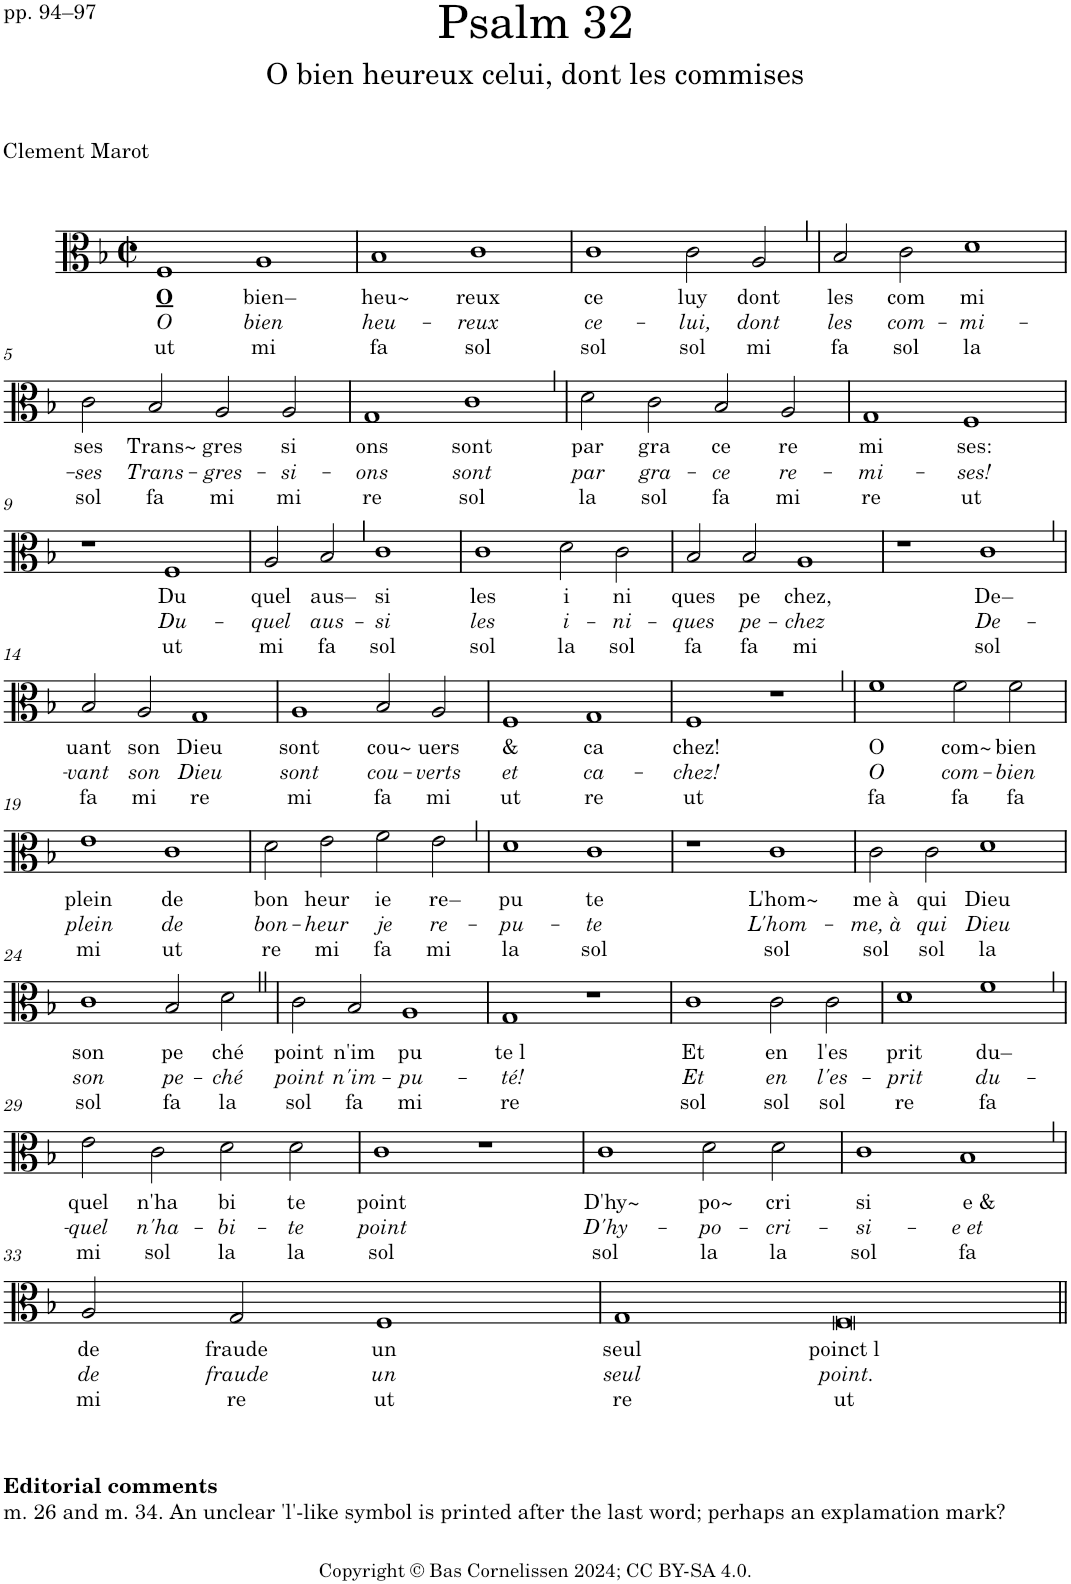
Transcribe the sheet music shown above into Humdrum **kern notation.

**kern	**text	**text	**text
*part1	*part1	*part1	*part1
*staff1	*staff1	*staff1	*staff1
*I"Voice	*	*	*
*I'Vo.	*	*	*
*clefC3	*	*	*
*k[b-]	*	*	*
*M4/2	*	*	*
*met(c|)	*	*	*
=1	=1	=1	=1
!	!LO:LY:b	!LO:LY:b	!LO:LY:b
1F	O	O	ut
!	!LO:LY:b	!LO:LY:b	!LO:LY:b
1A	bien–	bien	mi
=2	=2	=2	=2
!	!LO:LY:b	!LO:LY:b	!LO:LY:b
1B-	heu~	heu-	fa
!	!LO:LY:b	!LO:LY:b	!LO:LY:b
1c	reux	-reux	sol
=3	=3	=3	=3
!	!LO:LY:b	!LO:LY:b	!LO:LY:b
1c	ce	ce-	sol
!	!LO:LY:b	!LO:LY:b	!LO:LY:b
2c\	luy	-lui,	sol
!	!LO:LY:b	!LO:LY:b	!LO:LY:b
2AZ/	dont	dont	mi
=4	=4	=4	=4
!	!LO:LY:b	!LO:LY:b	!LO:LY:b
2B-/	les	les	fa
!	!LO:LY:b	!LO:LY:b	!LO:LY:b
2c\	com	com-	sol
!	!LO:LY:b	!LO:LY:b	!LO:LY:b
1d	mi	-mi-	la
!!LO:LB:g=z
=5	=5	=5	=5
!	!LO:LY:b	!LO:LY:b	!LO:LY:b
2c\	ses	-ses	sol
!	!LO:LY:b	!LO:LY:b	!LO:LY:b
2B-/	Trans~	Trans-	fa
!	!LO:LY:b	!LO:LY:b	!LO:LY:b
2A/	gres	-gres-	mi
!	!LO:LY:b	!LO:LY:b	!LO:LY:b
2A/	si	-si-	mi
=6	=6	=6	=6
!	!LO:LY:b	!LO:LY:b	!LO:LY:b
1G	ons	-ons	re
!	!LO:LY:b	!LO:LY:b	!LO:LY:b
1cZ	sont	sont	sol
=7	=7	=7	=7
!	!LO:LY:b	!LO:LY:b	!LO:LY:b
2d\	par	par	la
!	!LO:LY:b	!LO:LY:b	!LO:LY:b
2c\	gra	gra-	sol
!	!LO:LY:b	!LO:LY:b	!LO:LY:b
2B-/	ce	-ce	fa
!	!LO:LY:b	!LO:LY:b	!LO:LY:b
2A/	re	re-	mi
=8	=8	=8	=8
!	!LO:LY:b	!LO:LY:b	!LO:LY:b
1G	mi	-mi-	re
!	!LO:LY:b	!LO:LY:b	!LO:LY:b
1F	ses:	-ses!	ut
!!LO:LB:g=z
=9	=9	=9	=9
1r	.	.	.
!	!LO:LY:b	!LO:LY:b	!LO:LY:b
1F	Du	Du-	ut
=10	=10	=10	=10
!	!LO:LY:b	!LO:LY:b	!LO:LY:b
2A/	quel	-quel	mi
!	!LO:LY:b	!LO:LY:b	!LO:LY:b
2B-Z/	aus–	aus-	fa
!	!LO:LY:b	!LO:LY:b	!LO:LY:b
1c	si	-si	sol
=11	=11	=11	=11
!	!LO:LY:b	!LO:LY:b	!LO:LY:b
1c	les	les	sol
!	!LO:LY:b	!LO:LY:b	!LO:LY:b
2d\	i	i-	la
!	!LO:LY:b	!LO:LY:b	!LO:LY:b
2c\	ni	-ni-	sol
=12	=12	=12	=12
!	!LO:LY:b	!LO:LY:b	!LO:LY:b
2B-/	ques	-ques	fa
!	!LO:LY:b	!LO:LY:b	!LO:LY:b
2B-/	pe	pe-	fa
!	!LO:LY:b	!LO:LY:b	!LO:LY:b
1A	chez,	-chez	mi
=13	=13	=13	=13
1r	.	.	.
!	!LO:LY:b	!LO:LY:b	!LO:LY:b
1cZ	De–	De-	sol
!!LO:LB:g=z
=14	=14	=14	=14
!	!LO:LY:b	!LO:LY:b	!LO:LY:b
2B-/	uant	-vant	fa
!	!LO:LY:b	!LO:LY:b	!LO:LY:b
2A/	son	son	mi
!	!LO:LY:b	!LO:LY:b	!LO:LY:b
1G	Dieu	Dieu	re
=15	=15	=15	=15
!	!LO:LY:b	!LO:LY:b	!LO:LY:b
1A	sont	sont	mi
!	!LO:LY:b	!LO:LY:b	!LO:LY:b
2B-/	cou~	cou-	fa
!	!LO:LY:b	!LO:LY:b	!LO:LY:b
2A/	uers	-verts	mi
=16	=16	=16	=16
!	!LO:LY:b	!LO:LY:b	!LO:LY:b
1F	&	et	ut
!	!LO:LY:b	!LO:LY:b	!LO:LY:b
1G	ca	ca-	re
=17	=17	=17	=17
!	!LO:LY:b	!LO:LY:b	!LO:LY:b
1F	chez!	-chez!	ut
1r	.	.	.
=18	=18	=18	=18
!	!LO:LY:b	!LO:LY:b	!LO:LY:b
1f	O	O	fa
!	!LO:LY:b	!LO:LY:b	!LO:LY:b
2f\	com~	com-	fa
!	!LO:LY:b	!LO:LY:b	!LO:LY:b
2f\	bien	-bien	fa
!!LO:LB:g=z
=19	=19	=19	=19
!	!LO:LY:b	!LO:LY:b	!LO:LY:b
1e	plein	plein	mi
!	!LO:LY:b	!LO:LY:b	!LO:LY:b
1c	de	de	ut
=20	=20	=20	=20
!	!LO:LY:b	!LO:LY:b	!LO:LY:b
2d\	bon	bon-	re
!	!LO:LY:b	!LO:LY:b	!LO:LY:b
2e\	heur	-heur	mi
!	!LO:LY:b	!LO:LY:b	!LO:LY:b
2f\	ie	je	fa
!	!LO:LY:b	!LO:LY:b	!LO:LY:b
2eZ\	re–	re-	mi
=21	=21	=21	=21
!	!LO:LY:b	!LO:LY:b	!LO:LY:b
1d	pu	-pu-	la
!	!LO:LY:b	!LO:LY:b	!LO:LY:b
1c	te	-te	sol
=22	=22	=22	=22
1r	.	.	.
!	!LO:LY:b	!LO:LY:b	!LO:LY:b
1c	L'hom~	L'hom-	sol
=23	=23	=23	=23
!	!LO:LY:b	!LO:LY:b	!LO:LY:b
2c\	me à	-me, à	sol
!	!LO:LY:b	!LO:LY:b	!LO:LY:b
2c\	qui	qui	sol
!	!LO:LY:b	!LO:LY:b	!LO:LY:b
1d	Dieu	Dieu	la
!!LO:LB:g=z
=24	=24	=24	=24
!	!LO:LY:b	!LO:LY:b	!LO:LY:b
1c	son	son	sol
!	!LO:LY:b	!LO:LY:b	!LO:LY:b
2B-/	pe	pe-	fa
!	!LO:LY:b	!LO:LY:b	!LO:LY:b
2dZ\	ché	-ché	la
=25	=25	=25	=25
!	!LO:LY:b	!LO:LY:b	!LO:LY:b
2c\	point	point	sol
!	!LO:LY:b	!LO:LY:b	!LO:LY:b
2B-/	n'im	n'im-	fa
!	!LO:LY:b	!LO:LY:b	!LO:LY:b
1A	pu	-pu-	mi
=26	=26	=26	=26
!	!LO:LY:b	!LO:LY:b	!LO:LY:b
1G	te l	-té!	re
1r	.	.	.
=27	=27	=27	=27
!	!LO:LY:b	!LO:LY:b	!LO:LY:b
1c	Et	Et	sol
!	!LO:LY:b	!LO:LY:b	!LO:LY:b
2c\	en	en	sol
!	!LO:LY:b	!LO:LY:b	!LO:LY:b
2c\	l'es	l'es-	sol
=28	=28	=28	=28
!	!LO:LY:b	!LO:LY:b	!LO:LY:b
1d	prit	-prit	re
!	!LO:LY:b	!LO:LY:b	!LO:LY:b
1fZ	du–	du-	fa
!!LO:LB:g=z
=29	=29	=29	=29
!	!LO:LY:b	!LO:LY:b	!LO:LY:b
2e\	quel	-quel	mi
!	!LO:LY:b	!LO:LY:b	!LO:LY:b
2c\	n'ha	n'ha-	sol
!	!LO:LY:b	!LO:LY:b	!LO:LY:b
2d\	bi	-bi-	la
!	!LO:LY:b	!LO:LY:b	!LO:LY:b
2d\	te	-te	la
=30	=30	=30	=30
!	!LO:LY:b	!LO:LY:b	!LO:LY:b
1c	point	point	sol
1r	.	.	.
=31	=31	=31	=31
!	!LO:LY:b	!LO:LY:b	!LO:LY:b
1c	D'hy~	D'hy-	sol
!	!LO:LY:b	!LO:LY:b	!LO:LY:b
2d\	po~	-po-	la
!	!LO:LY:b	!LO:LY:b	!LO:LY:b
2d\	cri	-cri-	la
=32	=32	=32	=32
!	!LO:LY:b	!LO:LY:b	!LO:LY:b
1c	si	-si-	sol
!	!LO:LY:b	!LO:LY:b	!LO:LY:b
1B-Z	e &	-e et	fa
!!LO:LB:g=z
=33	=33	=33	=33
!LO:TX:b:B:t=Editorial comments	!	!	!
!LO:TX:b:t=m. 26 and m. 34. An unclear 'l'-like symbol is printed after the last word; perhaps an explamation mark?	!	!	!
!	!LO:LY:b	!LO:LY:b	!LO:LY:b
2A/	de	de	mi
!	!LO:LY:b	!LO:LY:b	!LO:LY:b
2G/	fraude	fraude	re
!	!LO:LY:b	!LO:LY:b	!LO:LY:b
1F	un	un	ut
=34	=34	=34	=34
!	!LO:LY:b	!LO:LY:b	!LO:LY:b
1G	seul	seul	re
!	!LO:LY:b	!LO:LY:b	!LO:LY:b
1F	poinct l	point.	ut
=||	=||	=||	=||
*-	*-	*-	*-
